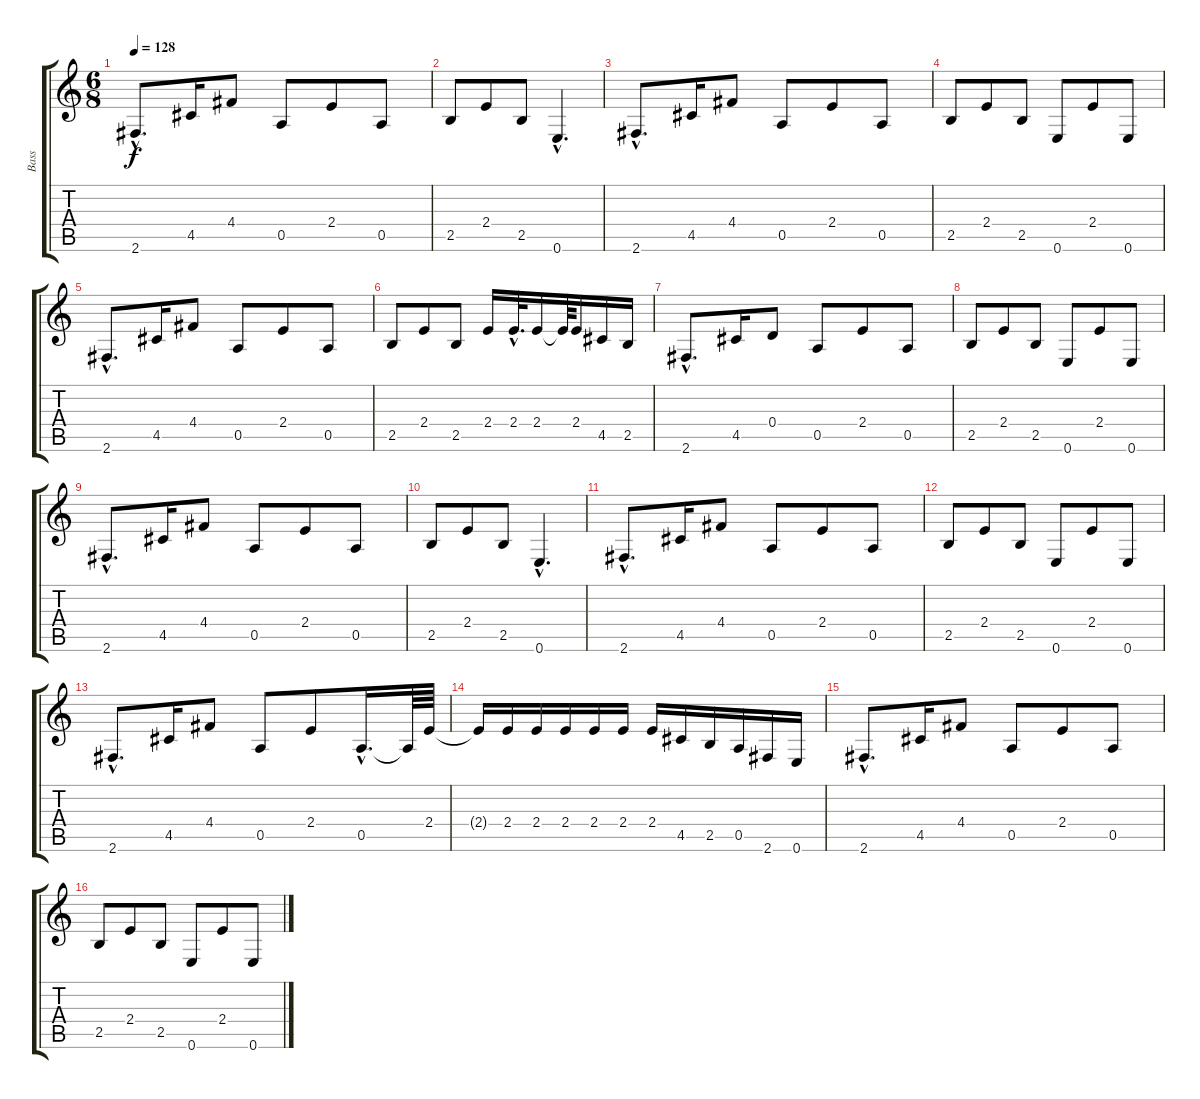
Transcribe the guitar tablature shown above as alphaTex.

\track ("Bass" "Bass") {instrument electricbassfinger}
\staff {score tabs}
\tuning (E4 B3 G3 D3 A2 E2) {hide}
\ts (6 8)
\tempo 128
\clef g2
\ks c
2.6{hac}.8{d dy f} 4.5.16 4.4.8 0.5.8 2.4.8 0.5.8 |
2.5.8 2.4.8 2.5.8 0.6{hac}.4{d} |
2.6{hac}.8{d} 4.5.16 4.4.8 0.5.8 2.4.8 0.5.8 |
2.5.8 2.4.8 2.5.8 0.6.8 2.4.8 0.6.8 |
2.6{hac}.8{d} 4.5.16 4.4.8 0.5.8 2.4.8 0.5.8 |
2.5.8 2.4.8 2.5.8 2.4.16 2.4{hac}.32{d} 2.4.16 2.4{t}.64 2.4.16 4.5.16 2.5.16 |
2.6{hac}.8{d} 4.5.16 0.4.8 0.5.8 2.4.8 0.5.8 |
2.5.8 2.4.8 2.5.8 0.6.8 2.4.8 0.6.8 |
2.6{hac}.8{d} 4.5.16 4.4.8 0.5.8 2.4.8 0.5.8 |
2.5.8 2.4.8 2.5.8 0.6{hac}.4{d} |
2.6{hac}.8{d} 4.5.16 4.4.8 0.5.8 2.4.8 0.5.8 |
2.5.8 2.4.8 2.5.8 0.6.8 2.4.8 0.6.8 |
2.6{hac}.8{d} 4.5.16 4.4.8 0.5.8 2.4.8 0.5{hac}.16{d} 0.5{t}.64 2.4.64 |
2.4{t}.16 2.4.16 2.4.16 2.4.16 2.4.16 2.4.16 2.4.16 4.5.16 2.5.16 0.5.16 2.6.16 0.6.16 |
2.6{hac}.8{d} 4.5.16 4.4.8 0.5.8 2.4.8 0.5.8 |
2.5.8 2.4.8 2.5.8 0.6.8 2.4.8 0.6.8
